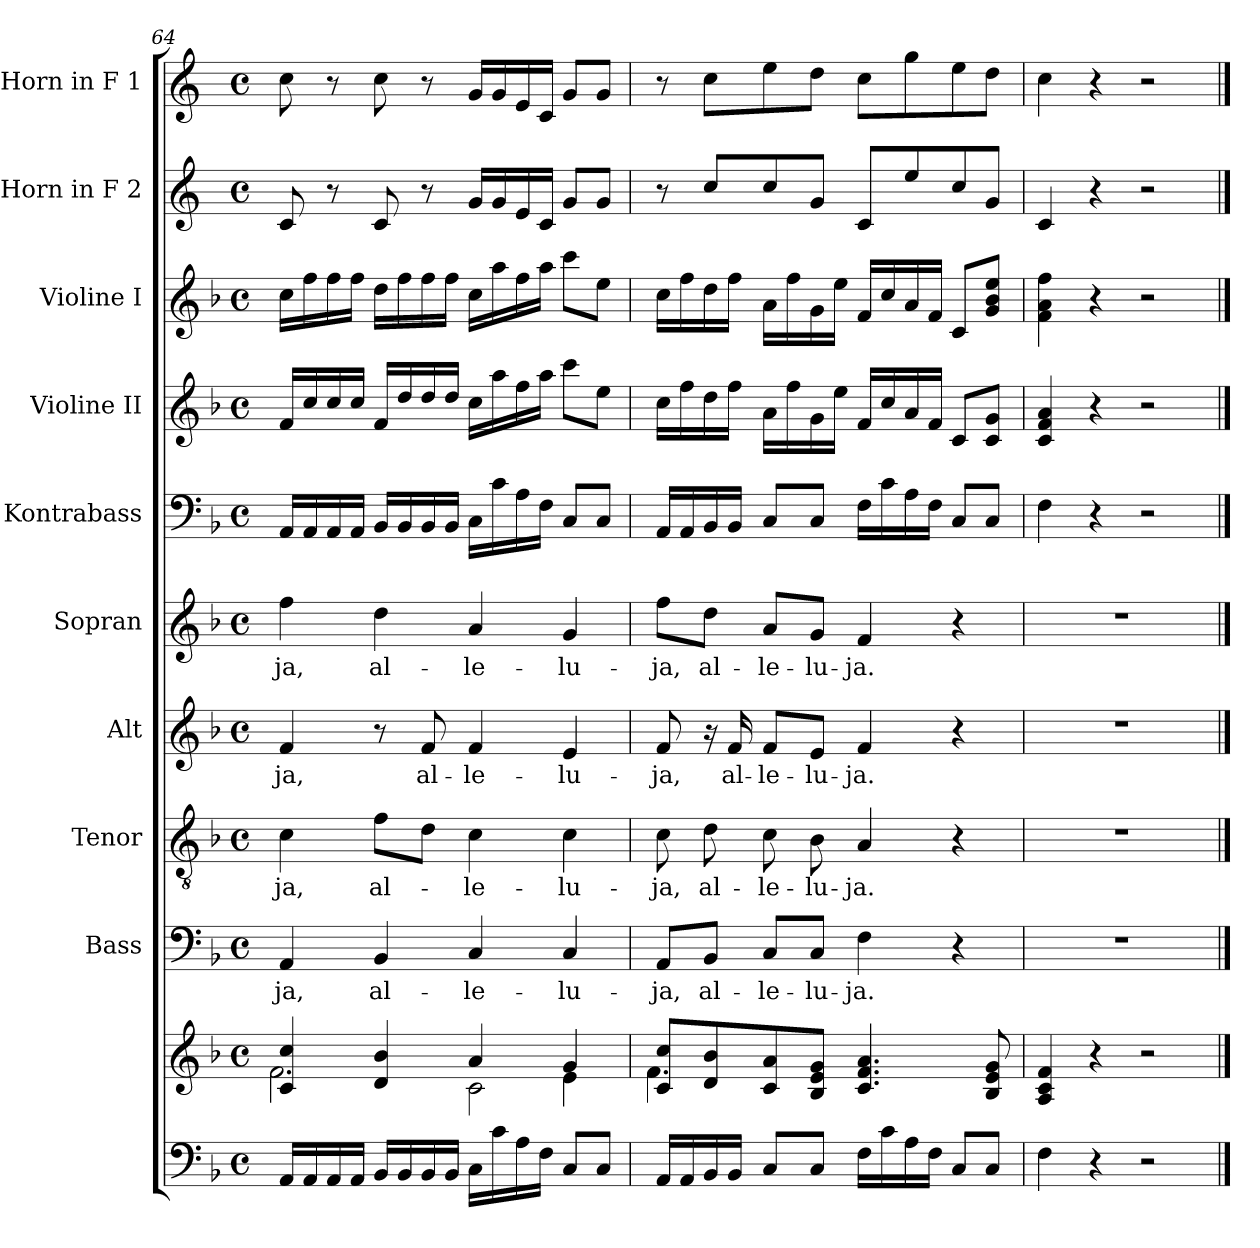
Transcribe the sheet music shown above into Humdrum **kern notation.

**kern	**kern	**kern	**text	**kern	**text	**kern	**text	**kern	**text	**kern	**kern	**kern	**kern	**kern
*part10	*part10	*part9	*part9	*part8	*part8	*part7	*part7	*part6	*part6	*part5	*part4	*part3	*part2	*part1
*staff11	*staff10	*staff9	*staff9	*staff8	*staff8	*staff7	*staff7	*staff6	*staff6	*staff5	*staff4	*staff3	*staff2	*staff1
*	*	*I"Bass	*	*I"Tenor	*	*I"Alt	*	*I"Sopran	*	*I"Kontrabass	*I"Violine II	*I"Violine I	*I"Horn in F 2	*I"Horn in F 1
*	*	*I'B.	*	*I'T.	*	*I'A.	*	*I'S.	*	*I'Kb.	*I'Vl. II	*I'Vl. I	*	*
!!LO:PB:g=z
*clefF4	*clefG2	*clefF4	*	*clefGv2	*	*clefG2	*	*clefG2	*	*clefF4	*clefG2	*clefG2	*clefG2	*clefG2
*	*	*	*	*	*	*	*	*	*	*ITrd7c12	*	*	*ITrd4c7	*ITrd4c7
*k[b-]	*k[b-]	*k[b-]	*	*k[b-]	*	*k[b-]	*	*k[b-]	*	*k[b-]	*k[b-]	*k[b-]	*k[b-]	*k[b-]
*F:	*F:	*F:	*	*F:	*	*F:	*	*F:	*	*F:	*F:	*F:	*F:	*F:
*M4/4	*M4/4	*M4/4	*	*M4/4	*	*M4/4	*	*M4/4	*	*M4/4	*M4/4	*M4/4	*M4/4	*M4/4
*met(c)	*met(c)	*met(c)	*	*met(c)	*	*met(c)	*	*met(c)	*	*met(c)	*met(c)	*met(c)	*met(c)	*met(c)
=64	=64	=64	=64	=64	=64	=64	=64	=64	=64	=64	=64	=64	=64	=64
*	*^	*	*	*	*	*	*	*	*	*	*	*	*	*
*	*	*^	*	*	*	*	*	*	*	*	*	*	*	*	*
!	!	!	!	!	!LO:LY:b	!	!LO:LY:b	!	!LO:LY:b	!	!LO:LY:b	!	!	!	!	!
16AA/LL	4c/ 4cc/	2.f\	2ryy	4AA/	-ja,	4c\	-ja,	4f/	-ja,	4ff\	-ja,	16AAA/LL	16f/LL	16cc\LL	8F/	8f\
16AA/	.	.	.	.	.	.	.	.	.	.	.	16AAA/	16cc/	16ff\	.	.
16AA/	.	.	.	.	.	.	.	.	.	.	.	16AAA/	16cc/	16ff\	8r	8r
16AA/JJ	.	.	.	.	.	.	.	.	.	.	.	16AAA/JJ	16cc/JJ	16ff\JJ	.	.
!	!	!	!	!	!LO:LY:b	!	!LO:LY:b	!	!	!	!LO:LY:b	!	!	!	!	!
16BB-/LL	4d/ 4b-/	.	.	4BB-/	al-	8f\L	al-	8r	.	4dd\	al-	16BBB-/LL	16f/LL	16dd\LL	8F/	8f\
16BB-/	.	.	.	.	.	.	.	.	.	.	.	16BBB-/	16dd/	16ff\	.	.
!	!	!	!	!	!	!	!	!	!LO:LY:b	!	!	!	!	!	!	!
16BB-/	.	.	.	.	.	8d\J	.	8f/	al-	.	.	16BBB-/	16dd/	16ff\	8r	8r
16BB-/JJ	.	.	.	.	.	.	.	.	.	.	.	16BBB-/JJ	16dd/JJ	16ff\JJ	.	.
!	!	!	!	!	!LO:LY:b	!	!LO:LY:b	!	!LO:LY:b	!	!LO:LY:b	!	!	!	!	!
16C\LL	4a/	.	2c\	4C/	-le-	4c\	-le-	4f/	-le-	4a/	-le-	16CC\LL	16cc\LL	16cc\LL	16c/LL	16c/LL
16c\	.	.	.	.	.	.	.	.	.	.	.	16C\	16aa\	16aa\	16c/	16c/
16A\	.	.	.	.	.	.	.	.	.	.	.	16AA\	16ff\	16ff\	16A/	16A/
16F\JJ	.	.	.	.	.	.	.	.	.	.	.	16FF\JJ	16aa\JJ	16aa\JJ	16F/JJ	16F/JJ
!	!	!	!	!	!LO:LY:b	!	!LO:LY:b	!	!LO:LY:b	!	!LO:LY:b	!	!	!	!	!
8C/L	4g/	4e\	.	4C/	-lu-	4c\	-lu-	4e/	-lu-	4g/	-lu-	8CC/L	8ccc\L	8ccc\L	8c/L	8c/L
8C/J	.	.	.	.	.	.	.	.	.	.	.	8CC/J	8ee\J	8ee\J	8c/J	8c/J
*	*	*v	*v	*	*	*	*	*	*	*	*	*	*	*	*	*
=65	=65	=65	=65	=65	=65	=65	=65	=65	=65	=65	=65	=65	=65	=65	=65
!	!	!	!	!LO:LY:b	!	!LO:LY:b	!	!LO:LY:b	!	!LO:LY:b	!	!	!	!	!
16AA/LL	8c/ 8cc/L	4.f\	8AA/L	-ja,	8c\	-ja,	8f/	-ja,	8ff\L	-ja,	16AAA/LL	16cc\LL	16cc\LL	8r	8r
16AA/	.	.	.	.	.	.	.	.	.	.	16AAA/	16ff\	16ff\	.	.
!	!	!	!	!LO:LY:b	!	!LO:LY:b	!	!	!	!LO:LY:b	!	!	!	!	!
16BB-/	8d/ 8b-/	.	8BB-/J	al-	8d\	al-	16r	.	8dd\J	al-	16BBB-/	16dd\	16dd\	8f/L	8f\L
!	!	!	!	!	!	!	!	!LO:LY:b	!	!	!	!	!	!	!
16BB-/JJ	.	.	.	.	.	.	16f/	al-	.	.	16BBB-/JJ	16ff\JJ	16ff\JJ	.	.
!	!	!	!	!LO:LY:b	!	!LO:LY:b	!	!LO:LY:b	!	!LO:LY:b	!	!	!	!	!
8C/L	8c/ 8a/	.	8C/L	-le-	8c\	-le-	8f/L	-le-	8a/L	-le-	8CC/L	16a\LL	16a\LL	8f/	8a\
.	.	.	.	.	.	.	.	.	.	.	.	16ff\	16ff\	.	.
!	!	!	!	!LO:LY:b	!	!LO:LY:b	!	!LO:LY:b	!	!LO:LY:b	!	!	!	!	!
8C/J	8B-/ 8e/ 8g/J	8ryy	8C/J	-lu-	8B-\	-lu-	8e/J	-lu-	8g/J	-lu-	8CC/J	16g\	16g\	8c/J	8g\J
.	.	.	.	.	.	.	.	.	.	.	.	16ee\JJ	16ee\JJ	.	.
!	!	!	!	!LO:LY:b	!	!LO:LY:b	!	!LO:LY:b	!	!LO:LY:b	!	!	!	!	!
16F\LL	4.c/ 4.f/ 4.a/	2ryy	4F\	-ja.	4A/	-ja.	4f/	-ja.	4f/	-ja.	16FF\LL	16f/LL	16f/LL	8F/L	8f\L
16c\	.	.	.	.	.	.	.	.	.	.	16C\	16cc/	16cc/	.	.
16A\	.	.	.	.	.	.	.	.	.	.	16AA\	16a/	16a/	8a/	8cc\
16F\JJ	.	.	.	.	.	.	.	.	.	.	16FF\JJ	16f/JJ	16f/JJ	.	.
8C/L	.	.	4r	.	4r	.	4r	.	4r	.	8CC/L	8c/L	8c/L	8f/	8a\
8C/J	8B-/ 8e/ 8g/	.	.	.	.	.	.	.	.	.	8CC/J	8c/ 8g/J	8g/ 8b-/ 8ee/J	8c/J	8g\J
*	*v	*v	*	*	*	*	*	*	*	*	*	*	*	*	*
=66	=66	=66	=66	=66	=66	=66	=66	=66	=66	=66	=66	=66	=66	=66
4F\	4A/ 4c/ 4f/	1r	.	1r	.	1r	.	1r	.	4FF\	4c/ 4f/ 4a/	4f\ 4a\ 4ff\	4F/	4f\
4r	4r	.	.	.	.	.	.	.	.	4r	4r	4r	4r	4r
2r	2r	.	.	.	.	.	.	.	.	2r	2r	2r	2r	2r
==	==	==	==	==	==	==	==	==	==	==	==	==	==	==
*-	*-	*-	*-	*-	*-	*-	*-	*-	*-	*-	*-	*-	*-	*-
